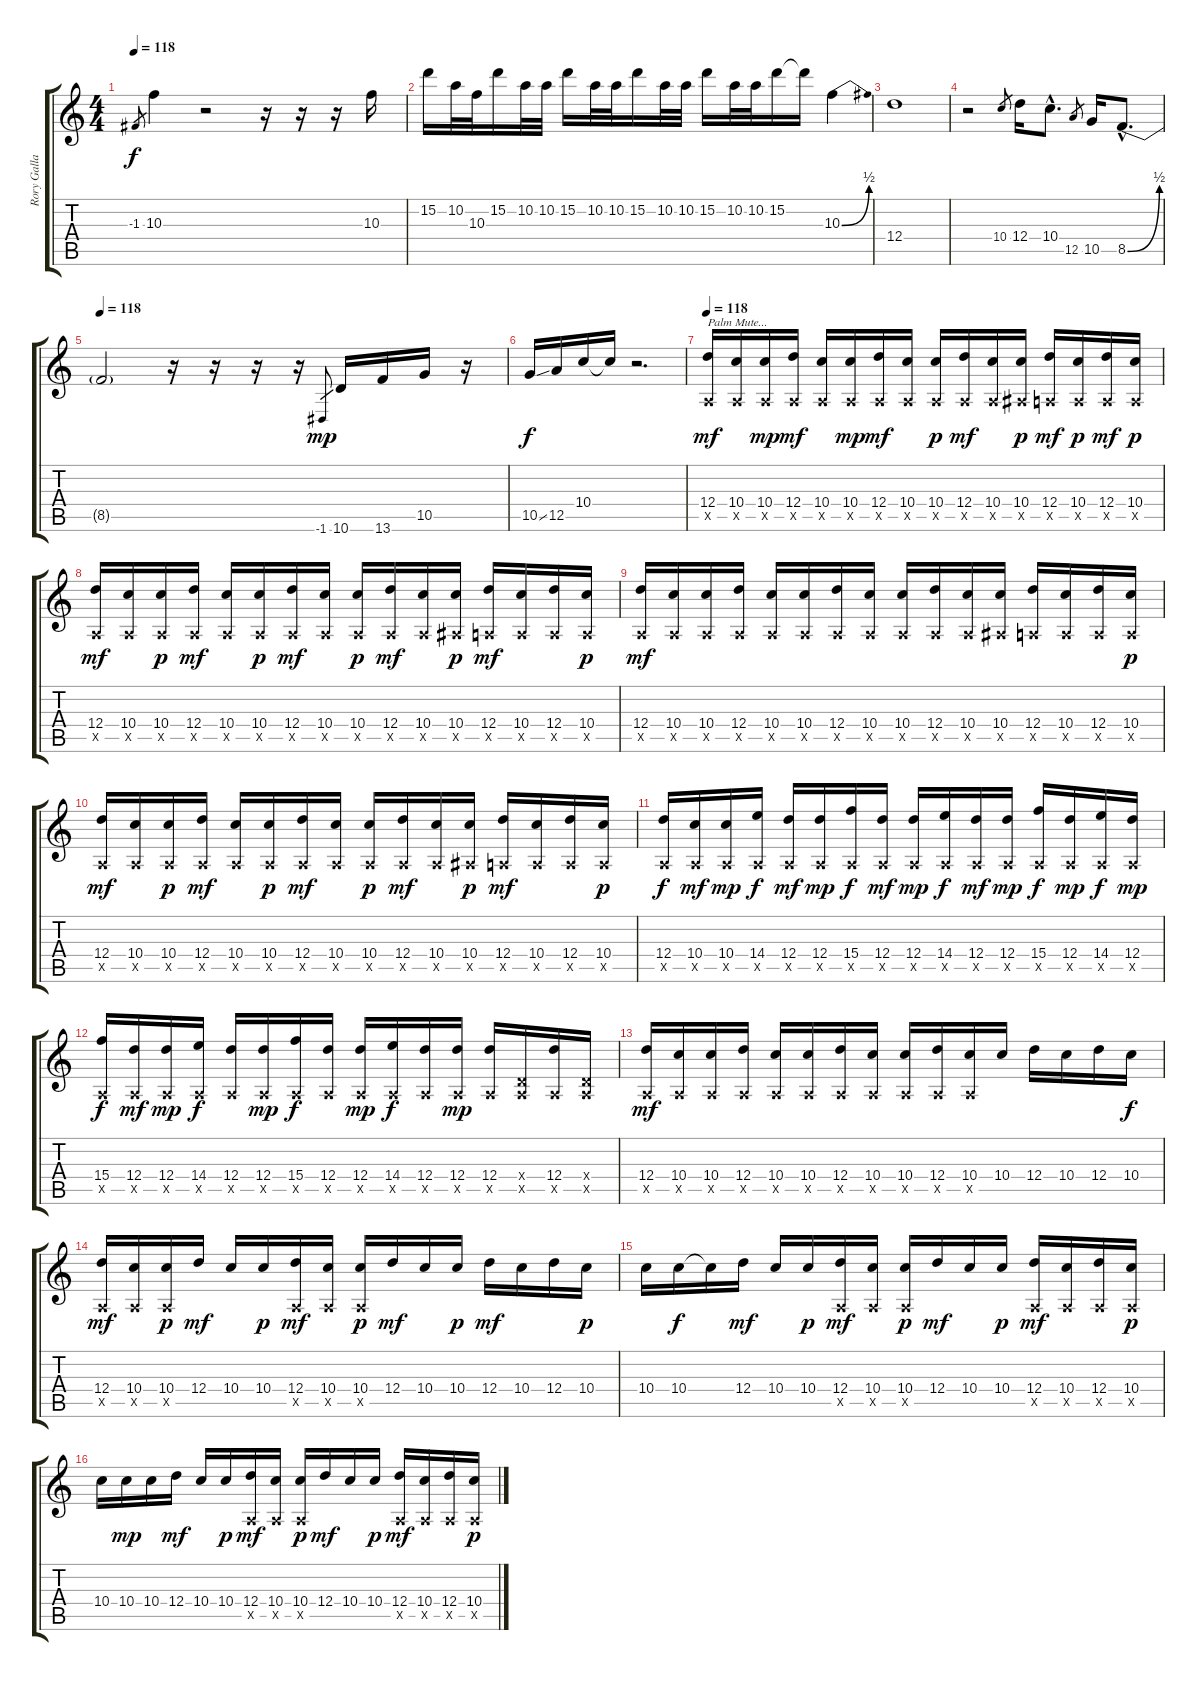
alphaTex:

\track ("Rory Gallagher" "Rory Galla") {instrument distortionguitar}
\staff {score tabs}
\tuning (E4 B3 G3 D3 A2 E2) {hide}
\ts (4 4)
\tempo 118
\clef g2
\ks c
-1.3.8{gr dy f} 10.3.4 r.2 r.16 r.16 r.16 10.3.16 |
15.2.16 10.2.32 10.3.32 15.2.16 10.2.32 10.2.32 15.2.16 10.2.32 10.2.32 15.2.16 10.2.32 10.2.32 15.2.16 10.2.32 10.2.32 15.2.16 15.2{t}.16 10.3{be (bend 0 0 60 2)}.4 |
12.4.1 |
r.2 10.4.8{gr} 12.4.16 10.4{hac}.8{d} 12.5.8{gr} 10.5.16 8.5{be (bend 0 0 60 2) hac}.8{d} |
\tempo 118
8.5{t}.2 r.16 r.16 r.16 r.16 -1.6.8{gr dy mp} 10.6.16 13.6.16 10.5.16 r.16 |
10.5{ss}.16{dy f} 12.5.16 10.4.16 10.4{t}.16 r.2{d} |
\tempo 118
(12.4 0.5{x}).16{txt "Palm Mute..." dy mf} (10.4 0.5{x}).16 (10.4 0.5{x}).16{dy mp} (12.4 0.5{x}).16{dy mf} (10.4 0.5{x}).16 (10.4 0.5{x}).16{dy mp} (12.4 0.5{x}).16{dy mf} (10.4 0.5{x}).16 (10.4 0.5{x}).16{dy p} (12.4 0.5{x}).16{dy mf} (10.4 0.5{x}).16 (10.4 1.5{x}).16{dy p} (12.4 0.5{x}).16{dy mf} (10.4 0.5{x}).16{dy p} (12.4 0.5{x}).16{dy mf} (10.4 0.5{x}).16{dy p} |
(12.4 0.5{x}).16{dy mf} (10.4 0.5{x}).16 (10.4 0.5{x}).16{dy p} (12.4 0.5{x}).16{dy mf} (10.4 0.5{x}).16 (10.4 0.5{x}).16{dy p} (12.4 0.5{x}).16{dy mf} (10.4 0.5{x}).16 (10.4 0.5{x}).16{dy p} (12.4 0.5{x}).16{dy mf} (10.4 0.5{x}).16 (10.4 1.5{x}).16{dy p} (12.4 0.5{x}).16{dy mf} (10.4 0.5{x}).16 (12.4 0.5{x}).16 (10.4 0.5{x}).16{dy p} |
(12.4 0.5{x}).16{dy mf} (10.4 0.5{x}).16 (10.4 0.5{x}).16 (12.4 0.5{x}).16 (10.4 0.5{x}).16 (10.4 0.5{x}).16 (12.4 0.5{x}).16 (10.4 0.5{x}).16 (10.4 0.5{x}).16 (12.4 0.5{x}).16 (10.4 0.5{x}).16 (10.4 1.5{x}).16 (12.4 0.5{x}).16 (10.4 0.5{x}).16 (12.4 0.5{x}).16 (10.4 0.5{x}).16{dy p} |
(12.4 0.5{x}).16{dy mf volume 16} (10.4 0.5{x}).16 (10.4 0.5{x}).16{dy p} (12.4 0.5{x}).16{dy mf} (10.4 0.5{x}).16 (10.4 0.5{x}).16{dy p} (12.4 0.5{x}).16{dy mf} (10.4 0.5{x}).16 (10.4 0.5{x}).16{dy p} (12.4 0.5{x}).16{dy mf} (10.4 0.5{x}).16 (10.4 1.5{x}).16{dy p} (12.4 0.5{x}).16{dy mf} (10.4 0.5{x}).16 (12.4 0.5{x}).16 (10.4 0.5{x}).16{dy p} |
(12.4 0.5{x}).16{dy f volume 12} (10.4 0.5{x}).16{dy mf} (10.4 0.5{x}).16{dy mp} (14.4 0.5{x}).16{dy f} (12.4 0.5{x}).16{dy mf} (12.4 0.5{x}).16{dy mp} (15.4 0.5{x}).16{dy f} (12.4 0.5{x}).16{dy mf} (12.4 0.5{x}).16{dy mp} (14.4 0.5{x}).16{dy f} (12.4 0.5{x}).16{dy mf} (12.4 0.5{x}).16{dy mp} (15.4 0.5{x}).16{dy f} (12.4 0.5{x}).16{dy mp} (14.4 0.5{x}).16{dy f} (12.4 0.5{x}).16{dy mp} |
(15.4 0.5{x}).16{dy f} (12.4 0.5{x}).16{dy mf} (12.4 0.5{x}).16{dy mp} (14.4 0.5{x}).16{dy f} (12.4 0.5{x}).16 (12.4 0.5{x}).16{dy mp} (15.4 0.5{x}).16{dy f} (12.4 0.5{x}).16 (12.4 0.5{x}).16{dy mp} (14.4 0.5{x}).16{dy f} (12.4 0.5{x}).16 (12.4 0.5{x}).16{dy mp} (12.4 0.5{x}).16 (0.4{x} 0.5{x}).16 (12.4 0.5{x}).16 (0.4{x} 0.5{x}).16 |
(12.4 0.5{x}).16{dy mf} (10.4 0.5{x}).16 (10.4 0.5{x}).16 (12.4 0.5{x}).16 (10.4 0.5{x}).16 (10.4 0.5{x}).16 (12.4 0.5{x}).16 (10.4 0.5{x}).16 (10.4 0.5{x}).16 (12.4 0.5{x}).16 (10.4 0.5{x}).16 10.4.16 12.4.16 10.4.16 12.4.16 10.4.16{dy f} |
(12.4 0.5{x}).16{dy mf} (10.4 0.5{x}).16 (10.4 0.5{x}).16{dy p} 12.4.16{dy mf} 10.4.16 10.4.16{dy p} (12.4 0.5{x}).16{dy mf} (10.4 0.5{x}).16 (10.4 0.5{x}).16{dy p} 12.4.16{dy mf} 10.4.16 10.4.16{dy p} 12.4.16{dy mf} 10.4.16 12.4.16 10.4.16{dy p} |
10.4.16 10.4.16{dy f} 10.4{t}.16 12.4.16{dy mf} 10.4.16 10.4.16{dy p} (12.4 0.5{x}).16{dy mf} (10.4 0.5{x}).16 (10.4 0.5{x}).16{dy p} 12.4.16{dy mf} 10.4.16 10.4.16{dy p} (12.4 0.5{x}).16{dy mf} (10.4 0.5{x}).16 (12.4 0.5{x}).16 (10.4 0.5{x}).16{dy p} |
10.4.16 10.4.16{dy mp} 10.4.16 12.4.16{dy mf} 10.4.16 10.4.16{dy p} (12.4 0.5{x}).16{dy mf} (10.4 0.5{x}).16 (10.4 0.5{x}).16{dy p} 12.4.16{dy mf} 10.4.16 10.4.16{dy p} (12.4 0.5{x}).16{dy mf} (10.4 0.5{x}).16 (12.4 0.5{x}).16 (10.4 0.5{x}).16{dy p}
